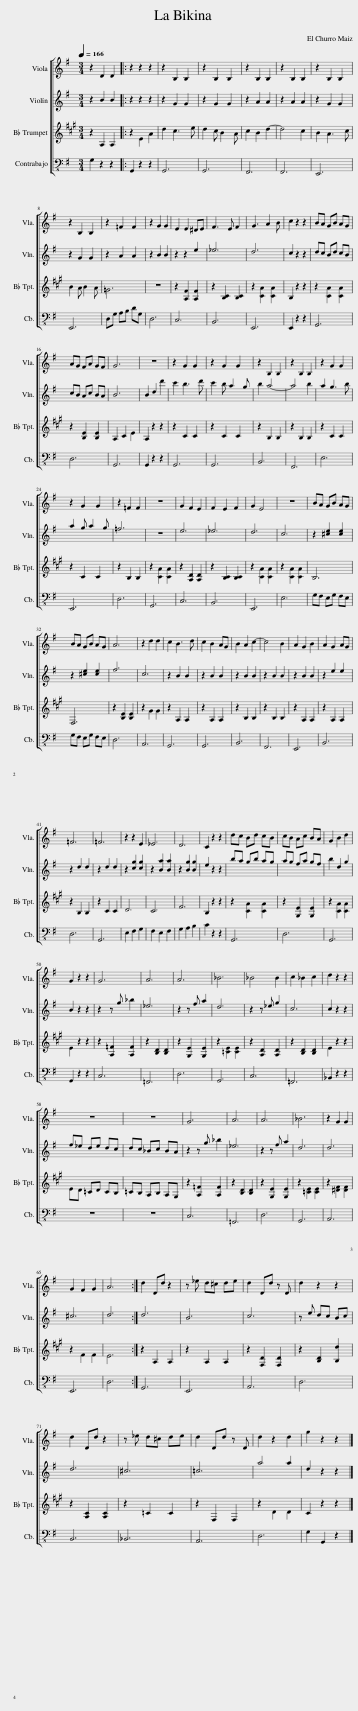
X:1
%%score [ 1 2 3 4 ]
L:1/8
Q:1/4=166
M:3/4
I:linebreak $
K:G
V:1 treble
V:2 treble transpose=-12
V:3 treble transpose=-2
V:4 bass-8
V:1
 z2 D2 D2 |: z2 z2 z2 | z2 B,2 B,2 | z2 B,2 B,2 | z2 B,2 B,2 | %5
 z2 B,2 B,2 | z2 B,2 B,2 |$ z2 B,2 B,2 | z2 =F2 F2 | z2 G2 G2 | %10
 E2 E2 ^DE | F3 E F2 | G3 A2 B | c2 z2 z2 | BA GB AG |$ %15
 AG FA GF | G6 | z6 | z2 G2 G2 | z2 G2 G2 | %20
 z2 B,2 B,2 | z2 B,2 B,2 | z2 G2 G2 |$ z2 G2 G2 | z2 =F2 F2 | %25
 z6 | G2 F2 E2 | F2 E2 F2 | G2 E4 | z6 | %30
 BA GB AG |$ BA GB AG | A6 | z2 d2 d2 | c2 B3 d | %35
 c2 B2 AG | B2 A2 c2- | c4 B2 | A2 G2 B2 | A2 G2 AG |$ %40
 =F6 | =F6 | z2 z2 E2 | _E6 | D6 | %45
 C2 z2 z2 | dc Bd cB | cB Ac BA | G2 B2 d2 |$ G2 z2 z2 | %50
 G6 | A6 | A6 | _B6 | _B4 B2 | %55
 c2 _B2 c2 | d2 z2 z2 |$ z6 | z6 | G6 | %60
 A6 | A6 | _B6 | z2 G2 G2 |$ G2 F2 G2 | %65
 A6 :| d2 Dd z2 | z _e d^c de | d2 Dd z D | d2 z2 z2 |$ %70
 d2 Dd z2 | z _e d^c de | d2 Dd z D | d2 z2 d2 | g2 z2 z2 |] %75
V:2
 z2 B2 B2 |: z2 z2 z2 | z2 G2 G2 | z2 G2 G2 | z2 A2 A2 | %5
 z2 A2 A2 | z2 G2 G2 |$ z2 G2 G2 | z2 A2 A2 | z2 B2 B2 | %10
 z2 z2 e2 | _e6 | d6 | c2 z2 z2 | dc Bd cB |$ %15
 cB Ac BA | B6 | B2 d2 d'2 | c'2 b3 d' | c'2 b a2 g | %20
 b2 a4- | a4 b2 | a2 g3 b |$ a2 g a2 g | =f6 | %25
 z6 | e6 | _e6 | d6 | c6 | %30
 z2 [^ce]2 [ce]2 |$ z2 [^ce]2 [ce]2 | f6 | c6 | z2 B2 B2 | %35
 z2 B2 B2 | z2 B2 B2 | z2 B2 B2 | z2 B2 B2 | z2 e2 e2 |$ %40
 z2 d2 d2 | z2 d2 d2 | z2 [cg]2 [cg]2 | z2 [Ba]2 [Ba]2 | z2 [Bg]2 [Bg]2 | %45
 e2 z2 z2 | ba gb ag | ag fa gf | b2 d2 g2 |$ B2 z2 z2 | %50
 z2 z g _b2 | _e6 | z2 z f a2 | d6 | z2 z _e g2 | %55
 c6 | c2 z2 z2 |$ f_e de dc | dc _Bc BA | z2 z g _b2 | %60
 _e6 | z2 z f a2 | d6 | d6 |$ ^c6 | %65
 d6 :| d6 | B6 | c6 | z e dc Bc |$ %70
 d6 | ^c6 | =c6 | a4 a2 | d2 z2 z2 |] %75
V:3
[K:A] z2 A,2 A,2 |: z2 E2 A2 | d2 c3 e | d2 c B2 A | c2 B2 d2- | %5
 d4 c2 | B2 A3 c |$ B2 A B2 A | =G6 | z6 | %10
 z2 [A,F]2 [A,F]2 | z2 [B,C]2 [B,C]2 | z2 [CA]2 [CA]2 | B,2 z2 z2 | z2 [CA]2 [CA]2 |$ %15
 z2 [B,E]2 [B,E]2 | A,2 C2 E2 | A,2 z2 z2 | z2 C2 C2 | z2 C2 C2 | %20
 z2 B,2 B,2 | z2 B,2 B,2 | z2 C2 C2 |$ z2 C2 C2 | z2 B,2 B,2 | %25
 z2 [CA]2 [CA]2 | z2 [A,D]2 [A,D]2 | z2 [B,C]2 [B,C]2 | z2 [CA]2 [CA]2 | z2 [CA]2 [CA]2 | %30
 B,6 |$ F,6 | z2 [B,E]2 [B,E]2 | z2 G2 G2 | z2 A,2 A,2 | %35
 z2 A,2 A,2 | z2 B,2 B,2 | z2 B,2 B,2 | z2 A,2 A,2 | z2 A,2 A,2 |$ %40
 z2 B,2 B,2 | z2 C2 C2 | D6 | C6 | F6 | %45
 B,2 z2 z2 | z2 [CA]2 [CA]2 | z2 [G,E]2 [G,E]2 | z2 [CA]2 [CA]2 |$ E2 z2 z2 | %50
 z2 [A,=F]2 [A,F]2 | z2 [B,D]2 [B,D]2 | z2 [G,E]2 [G,E]2 | z2 [=CE]2 [CE]2 | z2 [A,D]2 [A,D]2 | %55
 z2 [B,D]2 [B,D]2 | E2 z2 z2 |$ ED =CD CB, | =CB, A,B, A,G, | z2 [A,=F]2 [A,F]2 | %60
 z2 [B,D]2 [B,D]2 | z2 [G,E]2 [G,E]2 | z2 [=CE]2 [CE]2 | z2 [^DF]2 [DF]2 |$ z2 F2 F2 | %65
 E6 :| z2 A,2 A,2 | z2 A,2 A,2 | z2 [F,D]2 [F,D]2 | z2 [B,D]2 [B,d]2 |$ %70
 z2 [A,C]2 [A,C]2 | z2 =C2 C2 | z2 F,2 F,2 | z2 D2 D2 | C2 z2 z2 |] %75
V:4
 G,2 z2 z2 |: G,,2 z2 z2 | G,,6 | G,,6 | F,,6 | %5
 F,,6 | E,,6 |$ E,,6 | D,G, A,B, DG, | D,6 | %10
 C,6 | B,,6 | E,,6 | E,,2 z2 z2 | G,,6 |$ %15
 D,6 | G,,6 | G,,2 z2 z2 | G,,6 | G,,6 | %20
 B,,6 | F,,6 | E,6 |$ E,,6 | D,6 | %25
 G,,6 | C,6 | B,,6 | E,,6 | E,6 | %30
 G,F, E,G, F,E, |$ G,F, E,G, F,E, | D,6 | A,,6 | G,,6 | %35
 G,,6 | B,,6 | F,,6 | E,,6 | B,,6 |$ %40
 D,6 | G,,6 | E,2 F,2 G,2 | F,2 E,2 F,2 | G,2 A,2 B,2 | %45
 C2 z2 z2 | G,,6 | D,6 | G,,6 |$ G,,2 z2 z2 | %50
 C,6 | =F,,6 | D,6 | G,,6 | C,6 | %55
 =F,,6 | _B,,2 z2 z2 |$ z6 | z6 | C,6 | %60
 =F,,6 | D,6 | G,,6 | A,,6 |$ E,,6 | %65
 D,6 :| G,,6 | E,,6 | A,,6 | D,6 |$ %70
 B,,6 | _B,,6 | A,,6 | D,6 | G,2 G,,2 z2 |] %75
